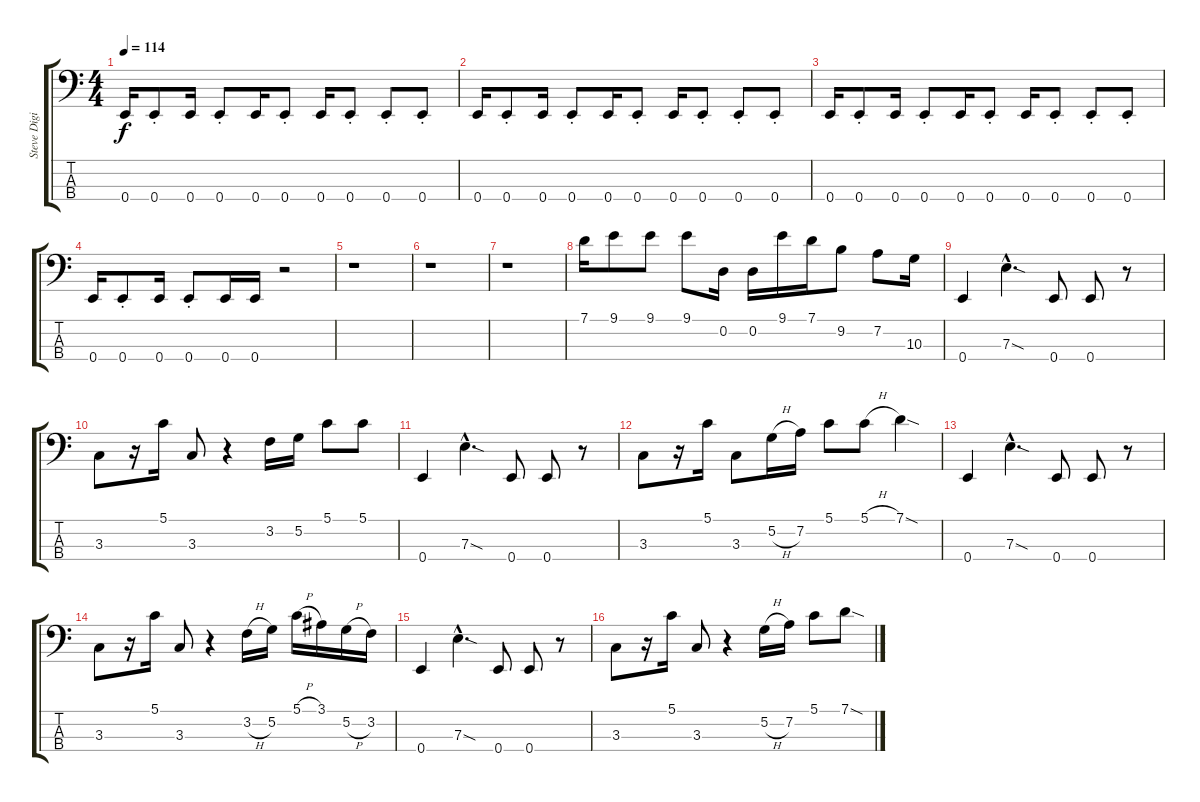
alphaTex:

\track ("Steve Digiorgio" "Steve Digi") {instrument fretlessbass}
\staff {score tabs}
\tuning (G2 D2 A1 E1) {hide}
\ts (4 4)
\tempo 114
\clef f4
\ks c
0.4.16{dy f} 0.4{st}.8 0.4.16 0.4{st}.8 0.4.16 0.4{st}.8 0.4.16 0.4{st}.8 0.4{st}.8 0.4{st}.8 |
0.4.16 0.4{st}.8 0.4.16 0.4{st}.8 0.4.16 0.4{st}.8 0.4.16 0.4{st}.8 0.4{st}.8 0.4{st}.8 |
0.4.16 0.4{st}.8 0.4.16 0.4{st}.8 0.4.16 0.4{st}.8 0.4.16 0.4{st}.8 0.4{st}.8 0.4{st}.8 |
0.4.16 0.4{st}.8 0.4.16 0.4{st}.8 0.4.16 0.4.16 r.2 |
r.1 |
r.1 |
r.1 |
7.1.16 9.1.8 9.1.8 9.1.8 0.2.16 0.2.16 9.1.16 7.1.16 9.2.8 7.2.8 10.3.16 |
0.4.4 7.3{sod hac}.4{d} 0.4.8 0.4.8 r.8 |
3.3.8 r.16 5.1.16 3.3.8 r.4 3.2.16 5.2.16 5.1.8 5.1.8 |
0.4.4 7.3{sod hac}.4{d} 0.4.8 0.4.8 r.8 |
3.3.8 r.16 5.1.16 3.3.8 5.2{h}.16 7.2.16 5.1.8 5.1{h}.8 7.1{sod}.4 |
0.4.4 7.3{sod hac}.4{d} 0.4.8 0.4.8 r.8 |
3.3.8 r.16 5.1.16 3.3.8 r.4 3.2{h}.16 5.2.16 5.1{h}.16 3.1.16 5.2{h}.16 3.2.16 |
0.4.4 7.3{sod hac}.4{d} 0.4.8 0.4.8 r.8 |
3.3.8 r.16 5.1.16 3.3.8 r.4 5.2{h}.16 7.2.16 5.1.8 7.1{sod}.8
